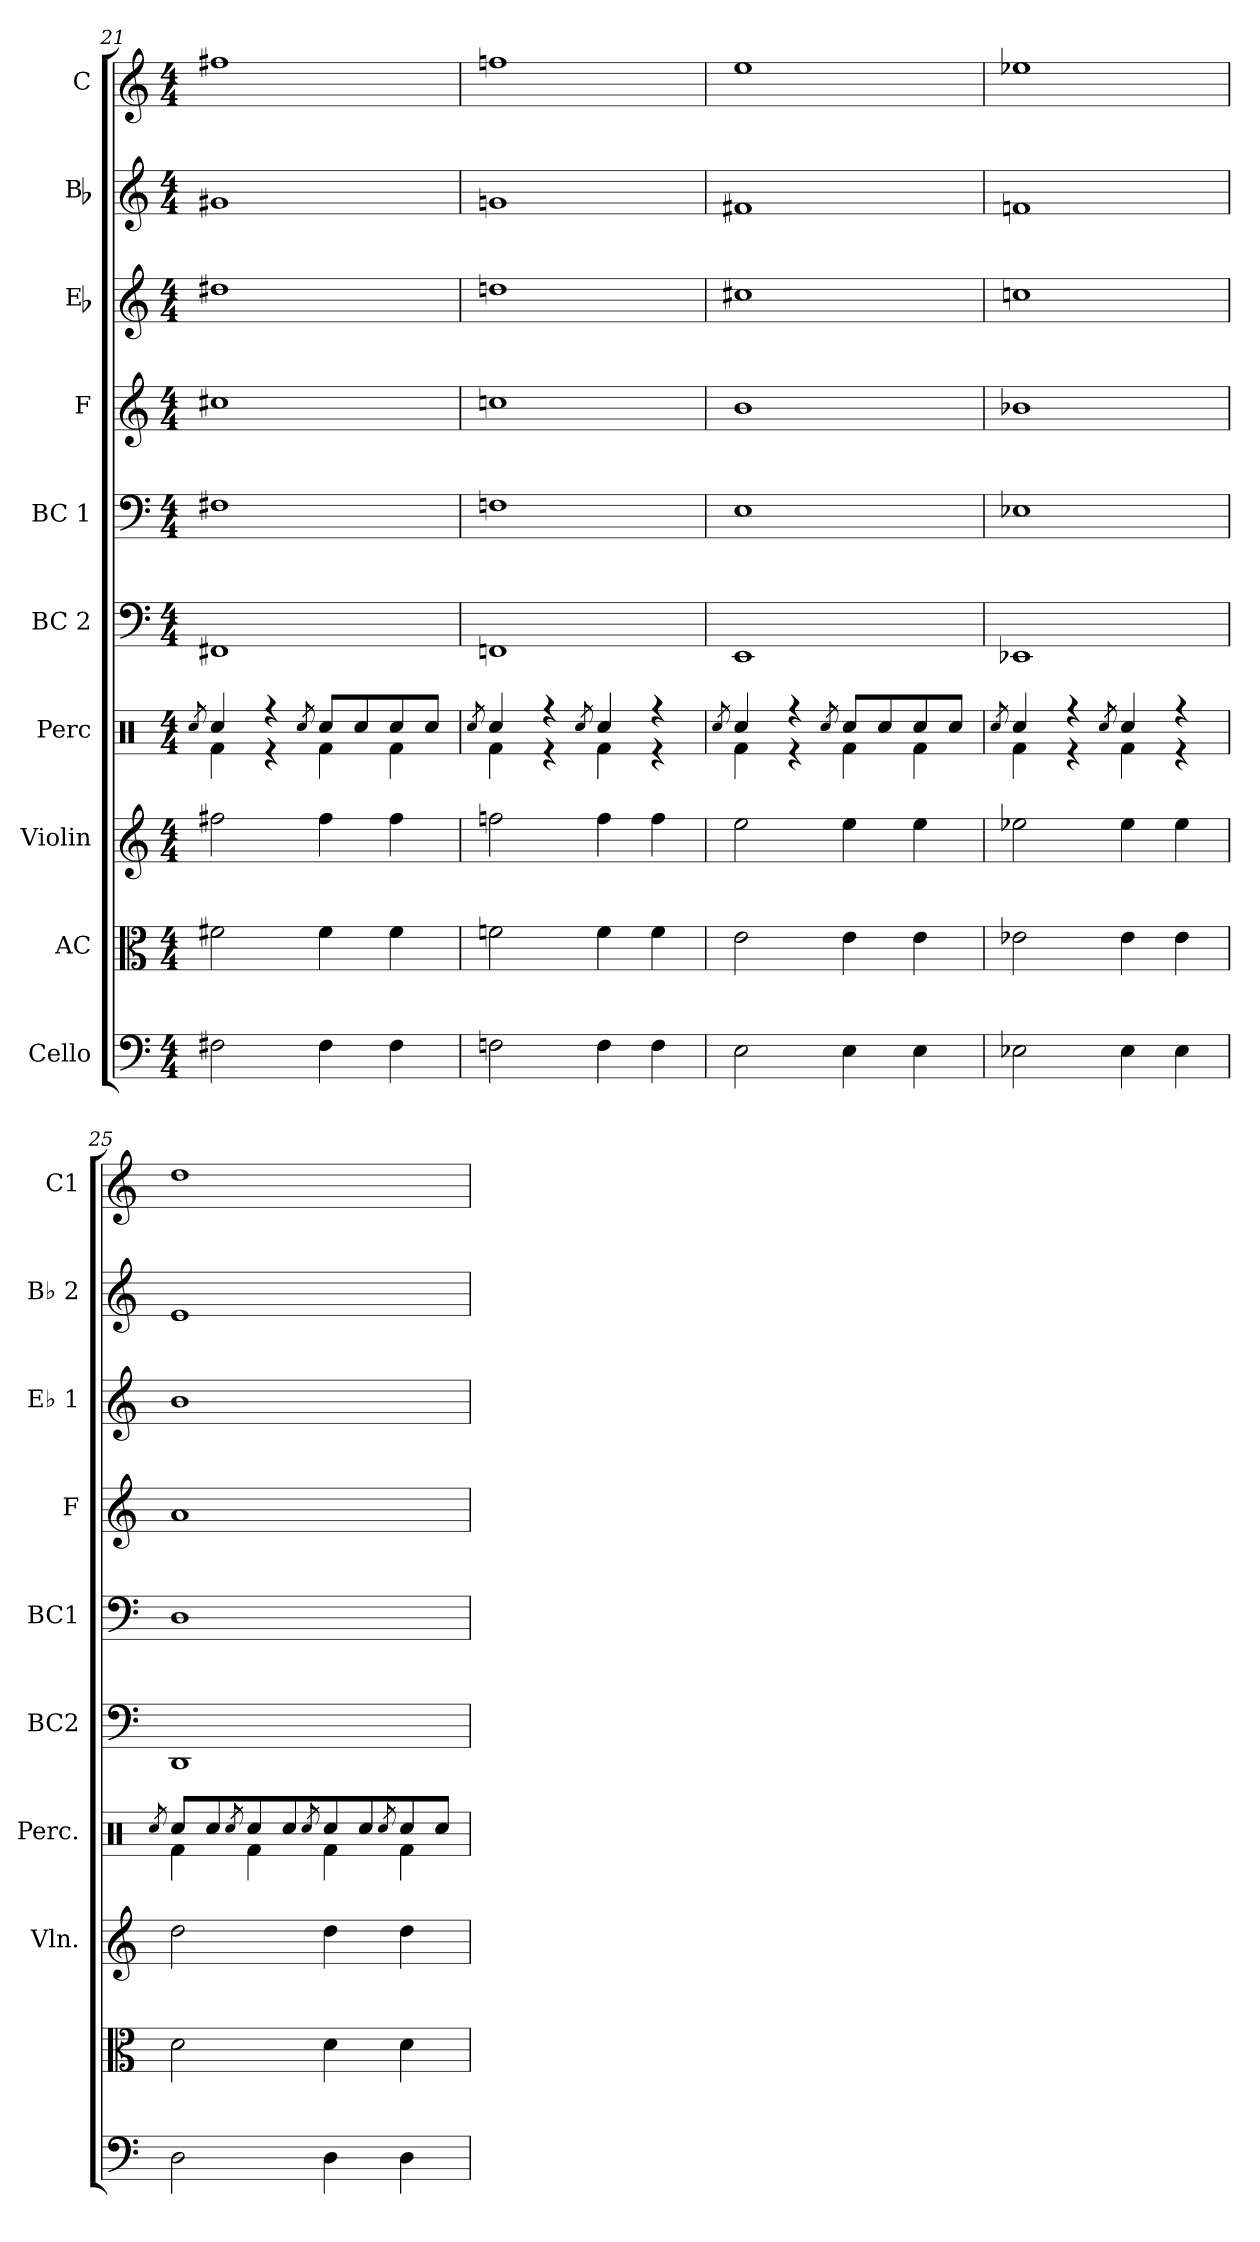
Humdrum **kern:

**kern	**kern	**kern	**kern	**kern	**kern	**kern	**kern	**kern	**kern
*part10	*part9	*part8	*part7	*part6	*part5	*part4	*part3	*part2	*part1
*staff10	*staff9	*staff8	*staff7	*staff6	*staff5	*staff4	*staff3	*staff2	*staff1
*I"Cello	*I"AC	*I"Violin	*I"Perc	*I"BC 2	*I"BC 1	*I"F	*I"Eb	*I"Bb	*I"C
*	*	*I'Vln.	*I'Perc.	*I'BC2	*I'BC1	*I'F	*I'Eb 1	*I'Bb 2	*I'C1
*clefF4	*clefC3	*clefG2	*clefX	*clefF4	*clefF4	*clefG2	*clefG2	*clefG2	*clefG2
*	*	*	*	*	*	*ITrd4c7	*ITrd5c9	*ITrd1c2	*
*k[]	*k[]	*k[]	*k[]	*k[]	*k[]	*k[b-]	*k[b-e-a-]	*k[b-e-]	*k[]
*M4/4	*M4/4	*M4/4	*M4/4	*M4/4	*M4/4	*M4/4	*M4/4	*M4/4	*M4/4
=21	=21	=21	=21	=21	=21	=21	=21	=21	=21
.	.	.	8qRcci/	.	.	.	.	.	.
*	*	*	*^	*	*	*	*	*	*
2F#Xi\	2f#Xi\	2ff#Xi\	4Rcci/	4Rfi\	1FF#Xi	1F#Xi	1f#Xi	1f#Xi	1f#Xi	1ff#Xi
.	.	.	4r	4r	.	.	.	.	.	.
.	.	.	8qRcci/	.	.	.	.	.	.	.
4F#i\	4f#i\	4ff#i\	8Rcci/L	4Rfi\	.	.	.	.	.	.
.	.	.	8Rcci/	.	.	.	.	.	.	.
4F#i\	4f#i\	4ff#i\	8Rcci/	4Rfi\	.	.	.	.	.	.
.	.	.	8Rcci/J	.	.	.	.	.	.	.
=22	=22	=22	=22	=22	=22	=22	=22	=22	=22	=22
.	.	.	8qRcci/	.	.	.	.	.	.	.
2Fni\	2fni\	2ffni\	4Rcci/	4Rfi\	1FFni	1Fni	1fni	1fni	1fni	1ffni
.	.	.	4r	4r	.	.	.	.	.	.
.	.	.	8qRcci/	.	.	.	.	.	.	.
4Fi\	4fi\	4ffi\	4Rcci/	4Rfi\	.	.	.	.	.	.
4Fi\	4fi\	4ffi\	4r	4r	.	.	.	.	.	.
=23	=23	=23	=23	=23	=23	=23	=23	=23	=23	=23
.	.	.	8qRcci/	.	.	.	.	.	.	.
2Ei\	2ei\	2eei\	4Rcci/	4Rfi\	1EEi	1Ei	1ei	1eni	1eni	1eei
.	.	.	4r	4r	.	.	.	.	.	.
.	.	.	8qRcci/	.	.	.	.	.	.	.
4Ei\	4ei\	4eei\	8Rcci/L	4Rfi\	.	.	.	.	.	.
.	.	.	8Rcci/	.	.	.	.	.	.	.
4Ei\	4ei\	4eei\	8Rcci/	4Rfi\	.	.	.	.	.	.
.	.	.	8Rcci/J	.	.	.	.	.	.	.
=24	=24	=24	=24	=24	=24	=24	=24	=24	=24	=24
.	.	.	8qRcci/	.	.	.	.	.	.	.
2E-Xi\	2e-Xi\	2ee-Xi\	4Rcci/	4Rfi\	1EE-Xi	1E-Xi	1e-Xi	1e-Xi	1e-Xi	1ee-Xi
.	.	.	4r	4r	.	.	.	.	.	.
.	.	.	8qRcci/	.	.	.	.	.	.	.
4E-i\	4e-i\	4ee-i\	4Rcci/	4Rfi\	.	.	.	.	.	.
4E-i\	4e-i\	4ee-i\	4r	4r	.	.	.	.	.	.
!!LO:PB:g=z
=25	=25	=25	=25	=25	=25	=25	=25	=25	=25	=25
.	.	.	8qRcci/	.	.	.	.	.	.	.
2Di\	2di\	2ddi\	8Rcci/L	4Rfi\	1DDi	1Di	1di	1di	1di	1ddi
.	.	.	8Rcci/	.	.	.	.	.	.	.
.	.	.	8qRcci/	.	.	.	.	.	.	.
.	.	.	8Rcci/	4Rfi\	.	.	.	.	.	.
.	.	.	8Rcci/J	.	.	.	.	.	.	.
.	.	.	8qRcci/	.	.	.	.	.	.	.
4Di\	4di\	4ddi\	8Rcci/L	4Rfi\	.	.	.	.	.	.
.	.	.	8Rcci/J	.	.	.	.	.	.	.
.	.	.	8qRcci/	.	.	.	.	.	.	.
4Di\	4di\	4ddi\	8Rcci/	4Rfi\	.	.	.	.	.	.
.	.	.	8Rcci/J	.	.	.	.	.	.	.
*	*	*	*v	*v	*	*	*	*	*	*
=	=	=	=	=	=	=	=	=	=
*-	*-	*-	*-	*-	*-	*-	*-	*-	*-
